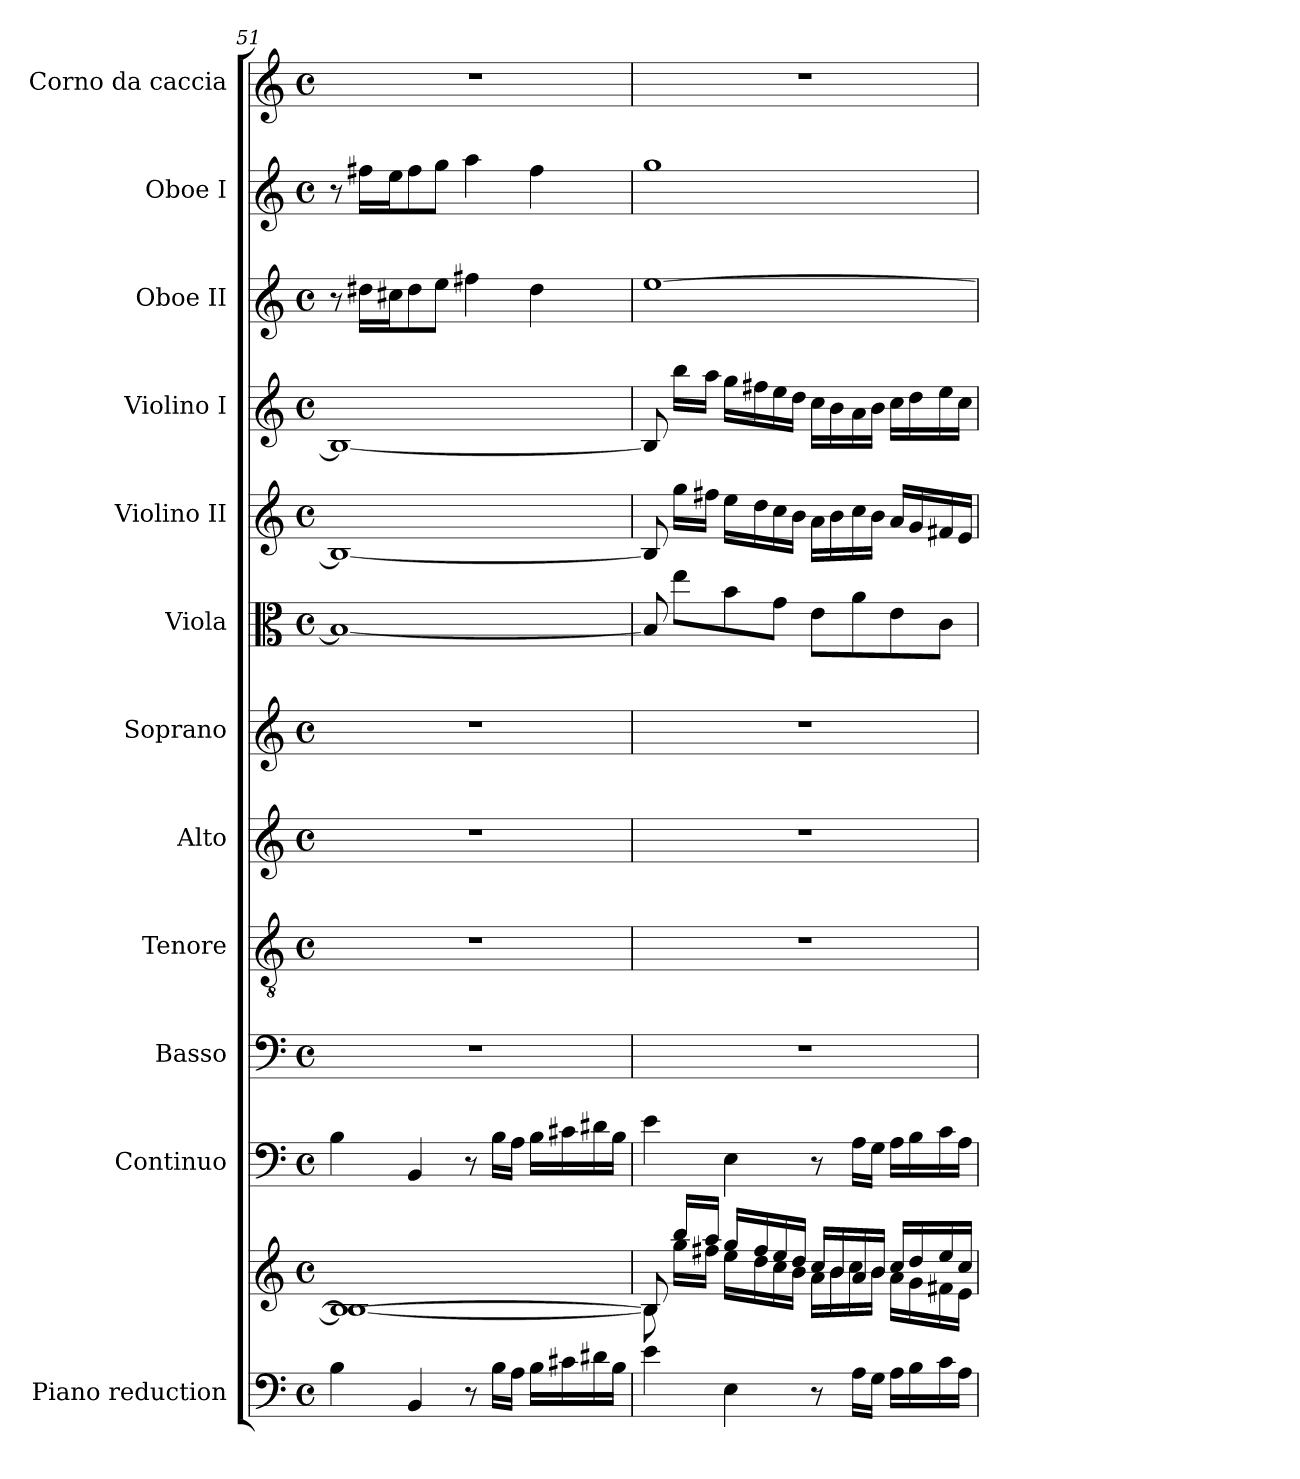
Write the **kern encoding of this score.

**kern	**kern	**kern	**kern	**kern	**kern	**kern	**kern	**kern	**kern	**kern	**kern	**kern
*part12	*part12	*part11	*part10	*part9	*part8	*part7	*part6	*part5	*part4	*part3	*part2	*part1
*staff13	*staff12	*staff11	*staff10	*staff9	*staff8	*staff7	*staff6	*staff5	*staff4	*staff3	*staff2	*staff1
*I"Piano reduction	*	*I"Continuo	*I"Basso	*I"Tenore	*I"Alto	*I"Soprano	*I"Viola	*I"Violino II	*I"Violino I	*I"Oboe II	*I"Oboe I	*I"Corno da caccia
*I'Pno	*	*	*	*	*	*	*I'Vla	*I'Vln	*I'Vln	*I'Ob	*I'Ob	*
!!LO:PB:g=z
*clefF4	*clefG2	*clefF4	*clefF4	*clefGv2	*clefG2	*clefG2	*clefC3	*clefG2	*clefG2	*clefG2	*clefG2	*clefG2
*	*	*	*	*	*	*	*	*	*	*	*	*ITrd7c12
*k[]	*k[]	*k[]	*k[]	*k[]	*k[]	*k[]	*k[]	*k[]	*k[]	*k[]	*k[]	*k[]
*M4/4	*M4/4	*M4/4	*M4/4	*M4/4	*M4/4	*M4/4	*M4/4	*M4/4	*M4/4	*M4/4	*M4/4	*M4/4
*met(c)	*met(c)	*met(c)	*met(c)	*met(c)	*met(c)	*met(c)	*met(c)	*met(c)	*met(c)	*met(c)	*met(c)	*met(c)
=51	=51	=51	=51	=51	=51	=51	=51	=51	=51	=51	=51	=51
*	*^	*	*	*	*	*	*	*	*	*	*	*
4B\	1B_	1B_	4B\	1r	1r	1r	1r	1B_	1B_	1B_	8r	8r	1r
.	.	.	.	.	.	.	.	.	.	.	16dd#X\LL	16ff#X\LL	.
.	.	.	.	.	.	.	.	.	.	.	16cc#X\J	16ee\J	.
4BB/	.	.	4BB/	.	.	.	.	.	.	.	8dd#\	8ff#\	.
.	.	.	.	.	.	.	.	.	.	.	8ee\J	8gg\J	.
8r	.	.	8r	.	.	.	.	.	.	.	4ff#X\	4aa\	.
16B\LL	.	.	16B\LL	.	.	.	.	.	.	.	.	.	.
16A\JJ	.	.	16A\JJ	.	.	.	.	.	.	.	.	.	.
16B\LL	.	.	16B\LL	.	.	.	.	.	.	.	4dd#\	4ff#\	.
16c#X\	.	.	16c#X\	.	.	.	.	.	.	.	.	.	.
16d#X\	.	.	16d#X\	.	.	.	.	.	.	.	.	.	.
16B\JJ	.	.	16B\JJ	.	.	.	.	.	.	.	.	.	.
=52	=52	=52	=52	=52	=52	=52	=52	=52	=52	=52	=52	=52	=52
4e\	8B/]	8B\]	4e\	1r	1r	1r	1r	8B/]	8B/]	8B/]	[1ee	1gg	1r
.	16bb/LL	16gg\LL	.	.	.	.	.	8ee\L	16gg\LL	16bb\LL	.	.	.
.	16aa/JJ	16ff#X\JJ	.	.	.	.	.	.	16ff#X\JJ	16aa\JJ	.	.	.
4E\	16gg/LL	16ee\LL	4E\	.	.	.	.	8b\	16ee\LL	16gg\LL	.	.	.
.	16ff#/	16dd\	.	.	.	.	.	.	16dd\	16ff#X\	.	.	.
.	16ee/	16cc\	.	.	.	.	.	8g\J	16cc\	16ee\	.	.	.
.	16dd/JJ	16b\JJ	.	.	.	.	.	.	16b\JJ	16dd\JJ	.	.	.
8r	16cc/LL	16a\LL	8r	.	.	.	.	8e\L	16a\LL	16cc\LL	.	.	.
.	16b/	16b\	.	.	.	.	.	.	16b\	16b\	.	.	.
16A\LL	16a/	16cc\	16A\LL	.	.	.	.	8a\	16cc\	16a\	.	.	.
16G\JJ	16b/JJ	16b\JJ	16G\JJ	.	.	.	.	.	16b\JJ	16b\JJ	.	.	.
16A\LL	16cc/LL	16a\LL	16A\LL	.	.	.	.	8e\	16a/LL	16cc\LL	.	.	.
16B\	16dd/	16g\	16B\	.	.	.	.	.	16g/	16dd\	.	.	.
16c\	16ee/	16f#X\	16c\	.	.	.	.	8c\J	16f#X/	16ee\	.	.	.
16A\JJ	16cc/JJ	16e\JJ	16A\JJ	.	.	.	.	.	16e/JJ	16cc\JJ	.	.	.
*	*v	*v	*	*	*	*	*	*	*	*	*	*	*
=	=	=	=	=	=	=	=	=	=	=	=	=
*-	*-	*-	*-	*-	*-	*-	*-	*-	*-	*-	*-	*-
